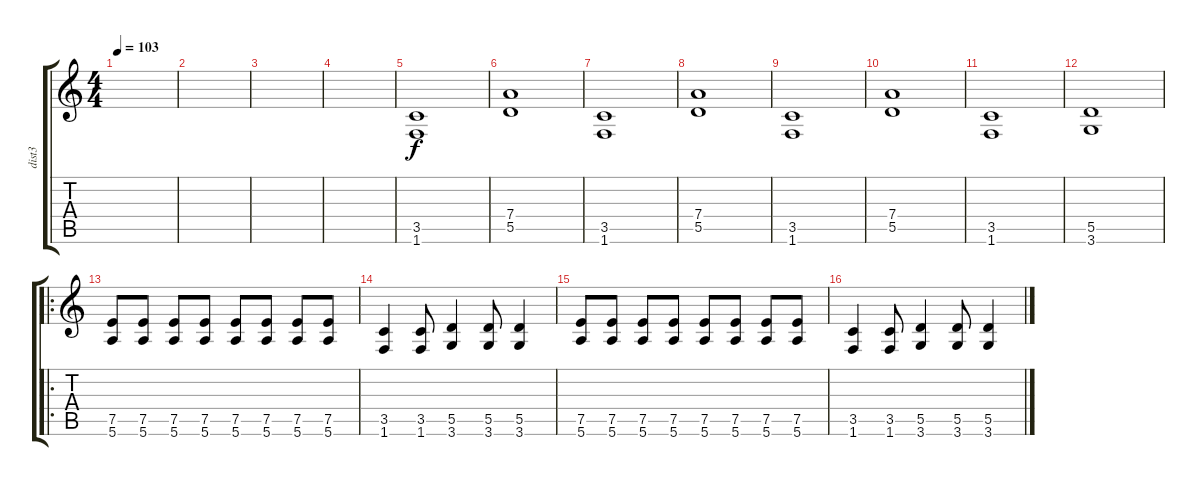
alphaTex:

\track ("dist3" "dist3") {instrument distortionguitar}
\staff {score tabs}
\tuning (E4 B3 G3 D3 A2 E2) {hide}
\ts (4 4)
\tempo 103
\clef g2
\ks c
|
|
|
|
(3.5 1.6).1 |
(7.4 5.5).1 |
(3.5 1.6).1 |
(7.4 5.5).1 |
(3.5 1.6).1 |
(7.4 5.5).1 |
(3.5 1.6).1 |
(5.5 3.6).1 |
\ro
(7.5 5.6).8 (7.5 5.6).8 (7.5 5.6).8 (7.5 5.6).8 (7.5 5.6).8 (7.5 5.6).8 (7.5 5.6).8 (7.5 5.6).8 |
(3.5 1.6).4 (3.5 1.6).8 (5.5 3.6).4 (5.5 3.6).8 (5.5 3.6).4 |
(7.5 5.6).8 (7.5 5.6).8 (7.5 5.6).8 (7.5 5.6).8 (7.5 5.6).8 (7.5 5.6).8 (7.5 5.6).8 (7.5 5.6).8 |
(3.5 1.6).4 (3.5 1.6).8 (5.5 3.6).4 (5.5 3.6).8 (5.5 3.6).4
